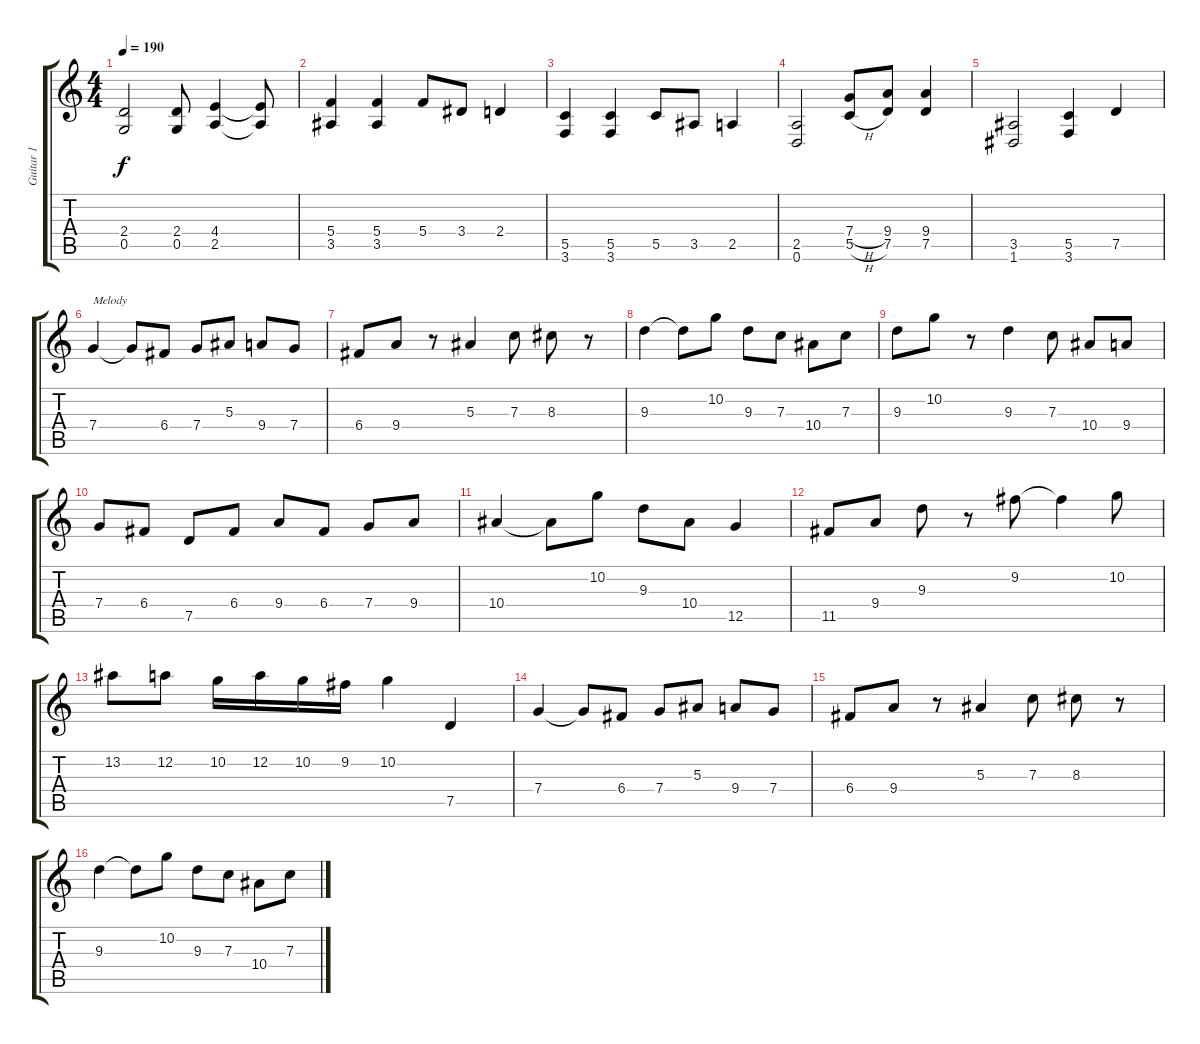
\track ("Guitar 1" "Guitar 1") {instrument distortionguitar}
\staff {score tabs}
\tuning (D4 A3 F3 C3 G2 D2) {hide}
\ts (4 4)
\tempo 190
\clef g2
\ks c
(2.4 0.5).2{dy f} (2.4 0.5).8 (4.4 2.5).4 (4.4{t} 2.5{t}).8 |
(5.4 3.5).4 (5.4 3.5).4 5.4.8 3.4.8 2.4.4 |
(5.5 3.6).4 (5.5 3.6).4 5.5.8 3.5.8 2.5.4 |
(2.5 0.6).2 (7.4{h} 5.5{h}).8 (9.4 7.5).8 (9.4 7.5).4 |
(3.5 1.6).2 (5.5 3.6).4 7.5.4 |
7.4.4{txt "Melody"} 7.4{t}.8 6.4.8 7.4.8 5.3.8 9.4.8 7.4.8 |
6.4.8 9.4.8 r.8 5.3.4 7.3.8 8.3.8 r.8 |
9.3.4 9.3{t}.8 10.2.8 9.3.8 7.3.8 10.4.8 7.3.8 |
9.3.8 10.2.8 r.8 9.3.4 7.3.8 10.4.8 9.4.8 |
7.4.8 6.4.8 7.5.8 6.4.8 9.4.8 6.4.8 7.4.8 9.4.8 |
10.4.4 10.4{t}.8 10.2.8 9.3.8 10.4.8 12.5.4 |
11.5.8 9.4.8 9.3.8 r.8 9.2.8 9.2{t}.4 10.2.8 |
13.2.8 12.2.8 10.2.16 12.2.16 10.2.16 9.2.16 10.2.4 7.5.4 |
7.4.4 7.4{t}.8 6.4.8 7.4.8 5.3.8 9.4.8 7.4.8 |
6.4.8 9.4.8 r.8 5.3.4 7.3.8 8.3.8 r.8 |
9.3.4 9.3{t}.8 10.2.8 9.3.8 7.3.8 10.4.8 7.3.8
